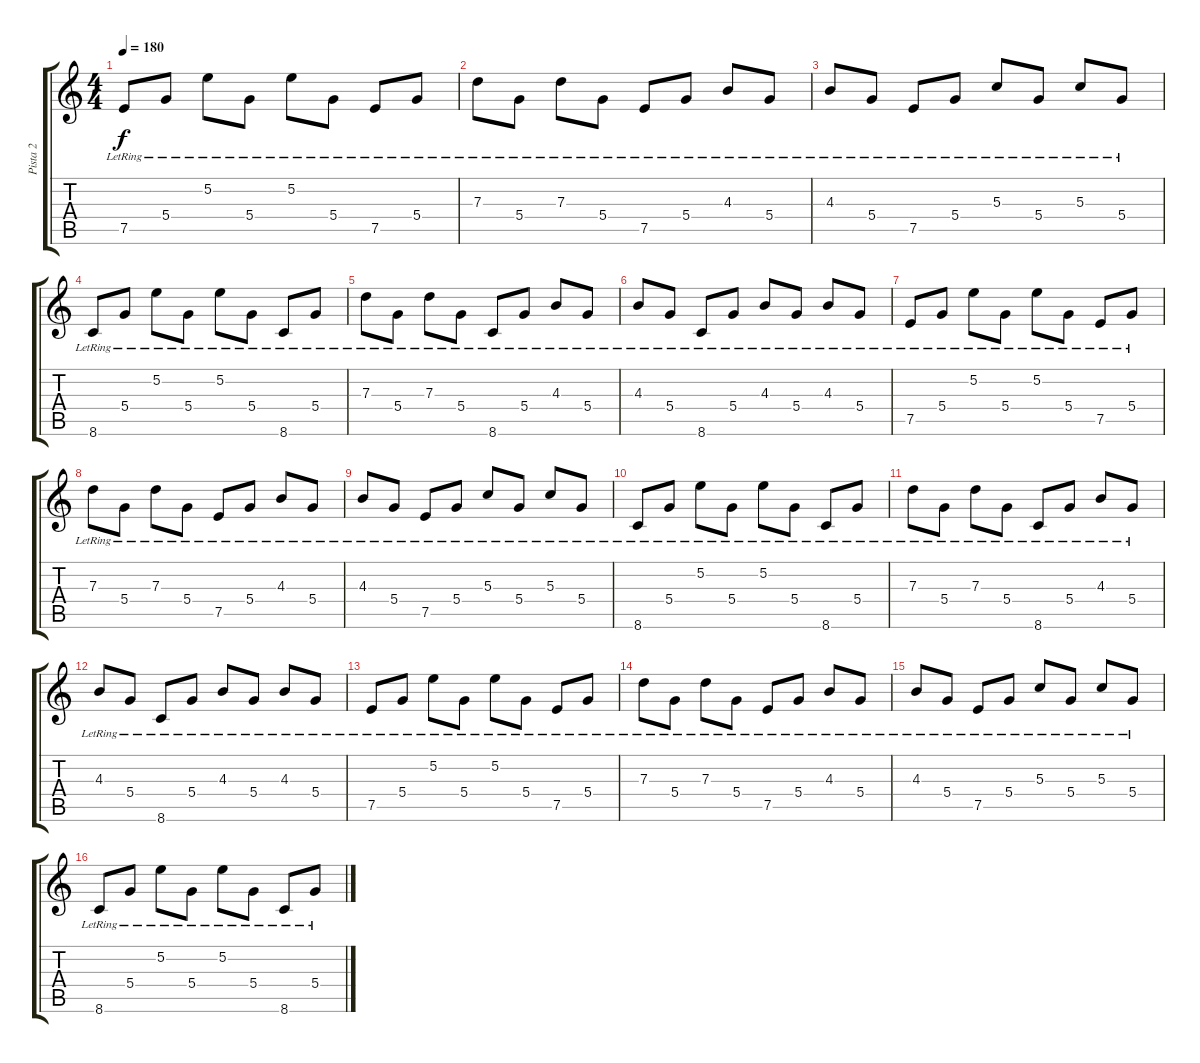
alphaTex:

\track ("Pista 2" "Pista 2") {instrument distortionguitar}
\staff {score tabs}
\tuning (E4 B3 G3 D3 A2 E2) {hide}
\ts (4 4)
\tempo 180
\clef g2
\ks c
7.5{lr}.8{dy f} 5.4{lr}.8 5.2{lr}.8 5.4{lr}.8 5.2{lr}.8 5.4{lr}.8 7.5{lr}.8 5.4{lr}.8 |
7.3{lr}.8 5.4{lr}.8 7.3{lr}.8 5.4{lr}.8 7.5{lr}.8 5.4{lr}.8 4.3{lr}.8 5.4{lr}.8 |
4.3{lr}.8 5.4{lr}.8 7.5{lr}.8 5.4{lr}.8 5.3{lr}.8 5.4{lr}.8 5.3{lr}.8 5.4{lr}.8 |
8.6{lr}.8 5.4{lr}.8 5.2{lr}.8 5.4{lr}.8 5.2{lr}.8 5.4{lr}.8 8.6{lr}.8 5.4{lr}.8 |
7.3{lr}.8 5.4{lr}.8 7.3{lr}.8 5.4{lr}.8 8.6{lr}.8 5.4{lr}.8 4.3{lr}.8 5.4{lr}.8 |
4.3{lr}.8 5.4{lr}.8 8.6{lr}.8 5.4{lr}.8 4.3{lr}.8 5.4{lr}.8 4.3{lr}.8 5.4{lr}.8 |
7.5{lr}.8 5.4{lr}.8 5.2{lr}.8 5.4{lr}.8 5.2{lr}.8 5.4{lr}.8 7.5{lr}.8 5.4{lr}.8 |
7.3{lr}.8 5.4{lr}.8 7.3{lr}.8 5.4{lr}.8 7.5{lr}.8 5.4{lr}.8 4.3{lr}.8 5.4{lr}.8 |
4.3{lr}.8 5.4{lr}.8 7.5{lr}.8 5.4{lr}.8 5.3{lr}.8 5.4{lr}.8 5.3{lr}.8 5.4{lr}.8 |
8.6{lr}.8 5.4{lr}.8 5.2{lr}.8 5.4{lr}.8 5.2{lr}.8 5.4{lr}.8 8.6{lr}.8 5.4{lr}.8 |
7.3{lr}.8 5.4{lr}.8 7.3{lr}.8 5.4{lr}.8 8.6{lr}.8 5.4{lr}.8 4.3{lr}.8 5.4{lr}.8 |
4.3{lr}.8 5.4{lr}.8 8.6{lr}.8 5.4{lr}.8 4.3{lr}.8 5.4{lr}.8 4.3{lr}.8 5.4{lr}.8 |
7.5{lr}.8 5.4{lr}.8 5.2{lr}.8 5.4{lr}.8 5.2{lr}.8 5.4{lr}.8 7.5{lr}.8 5.4{lr}.8 |
7.3{lr}.8 5.4{lr}.8 7.3{lr}.8 5.4{lr}.8 7.5{lr}.8 5.4{lr}.8 4.3{lr}.8 5.4{lr}.8 |
4.3{lr}.8 5.4{lr}.8 7.5{lr}.8 5.4{lr}.8 5.3{lr}.8 5.4{lr}.8 5.3{lr}.8 5.4{lr}.8 |
8.6{lr}.8 5.4{lr}.8 5.2{lr}.8 5.4{lr}.8 5.2{lr}.8 5.4{lr}.8 8.6{lr}.8 5.4{lr}.8
